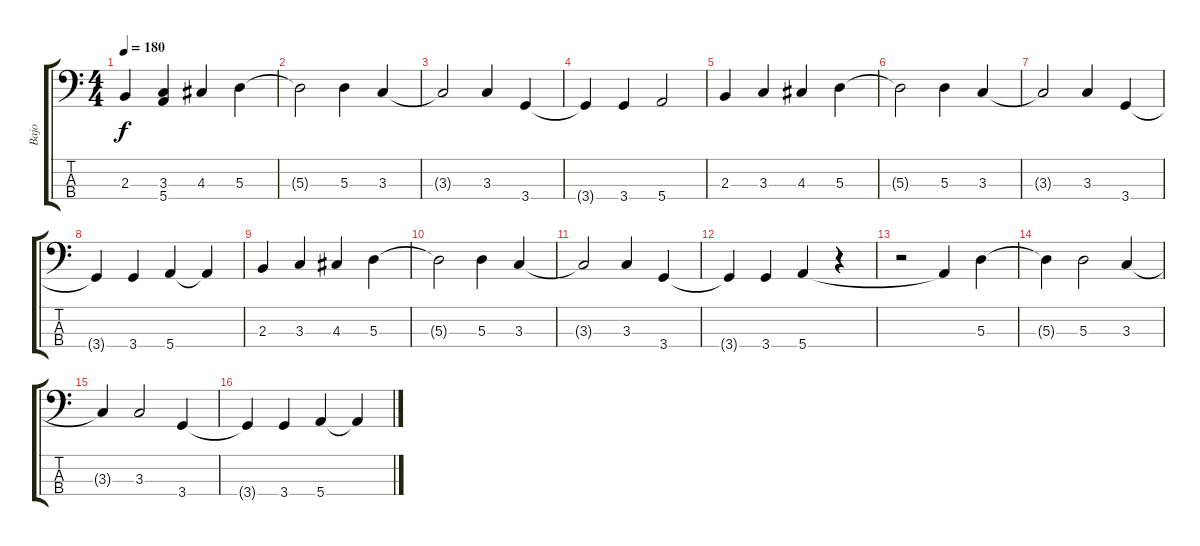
\track ("Bajo" "Bajo") {instrument electricbassfinger}
\staff {score tabs}
\tuning (G2 D2 A1 E1) {hide}
\ts (4 4)
\tempo 180
\clef f4
\ks c
2.3.4{dy f} (3.3 5.4{t}).4 4.3.4 5.3.4 |
5.3{t}.2 5.3.4 3.3.4 |
3.3{t}.2 3.3.4 3.4.4 |
3.4{t}.4 3.4.4 5.4.2 |
2.3.4 3.3.4 4.3.4 5.3.4 |
5.3{t}.2 5.3.4 3.3.4 |
3.3{t}.2 3.3.4 3.4.4 |
3.4{t}.4 3.4.4 5.4.4 5.4{t}.4 |
2.3.4 3.3.4 4.3.4 5.3.4 |
5.3{t}.2 5.3.4 3.3.4 |
3.3{t}.2 3.3.4 3.4.4 |
3.4{t}.4 3.4.4 5.4.4 r.4 |
r.2 5.4{t}.4 5.3.4 |
5.3{t}.4 5.3.2 3.3.4 |
3.3{t}.4 3.3.2 3.4.4 |
3.4{t}.4 3.4.4 5.4.4 5.4{t}.4
